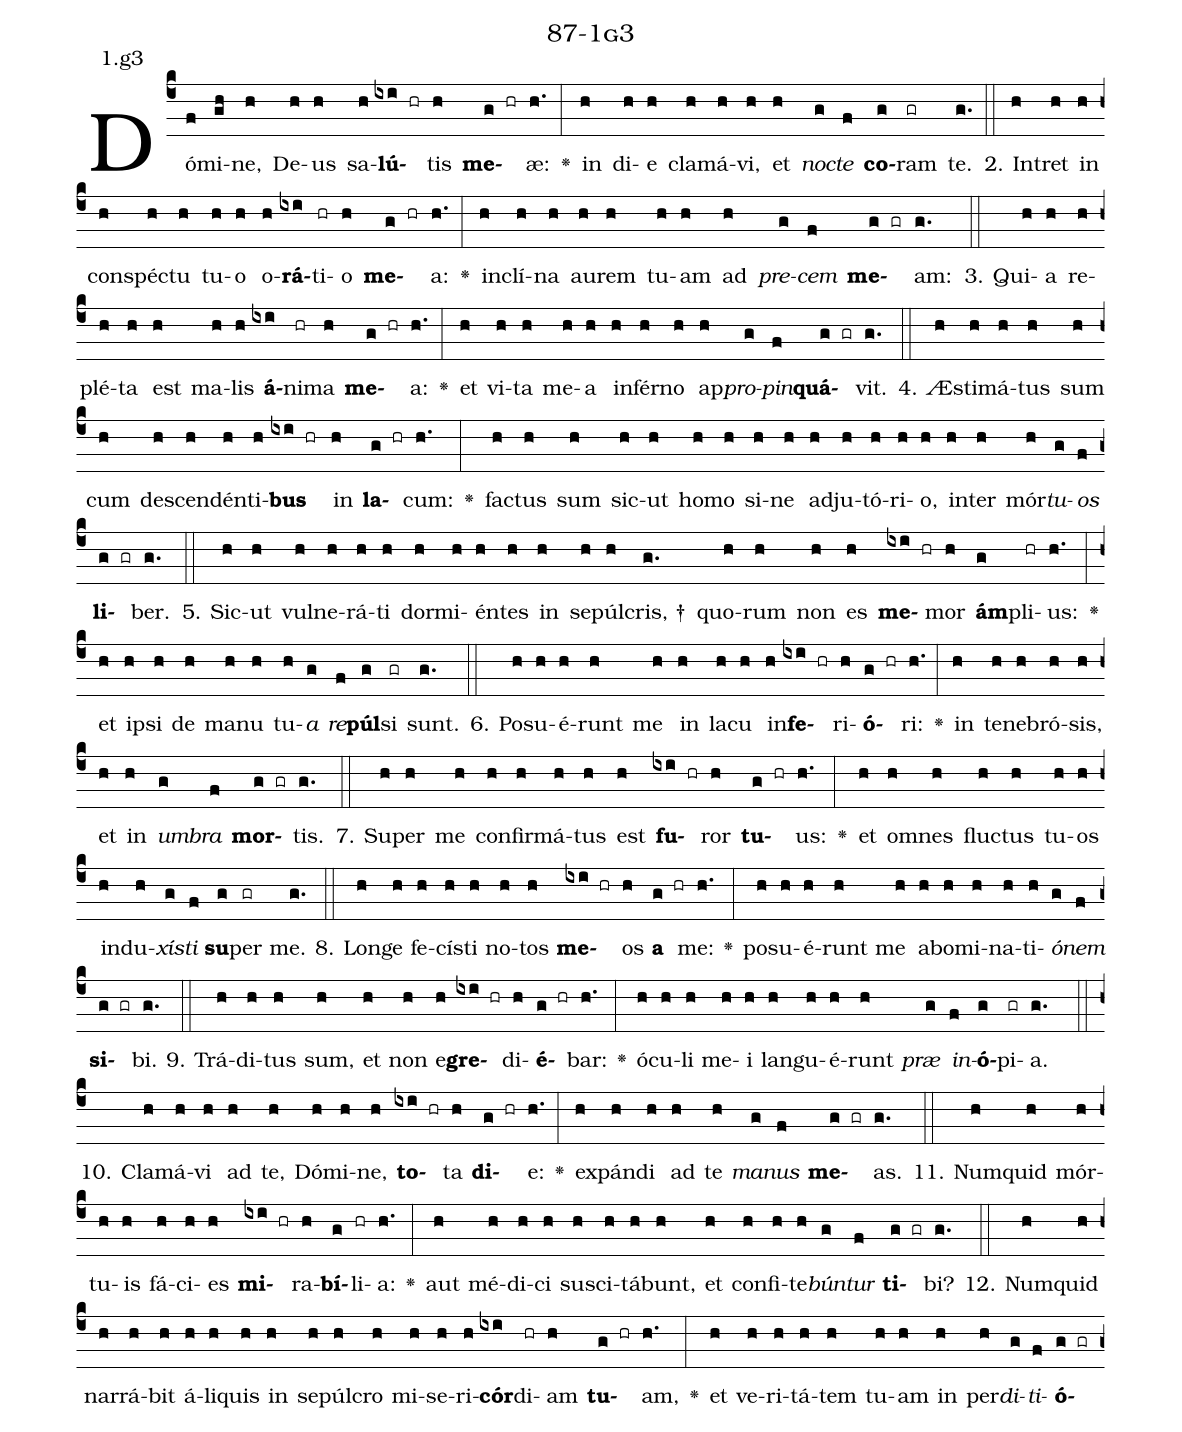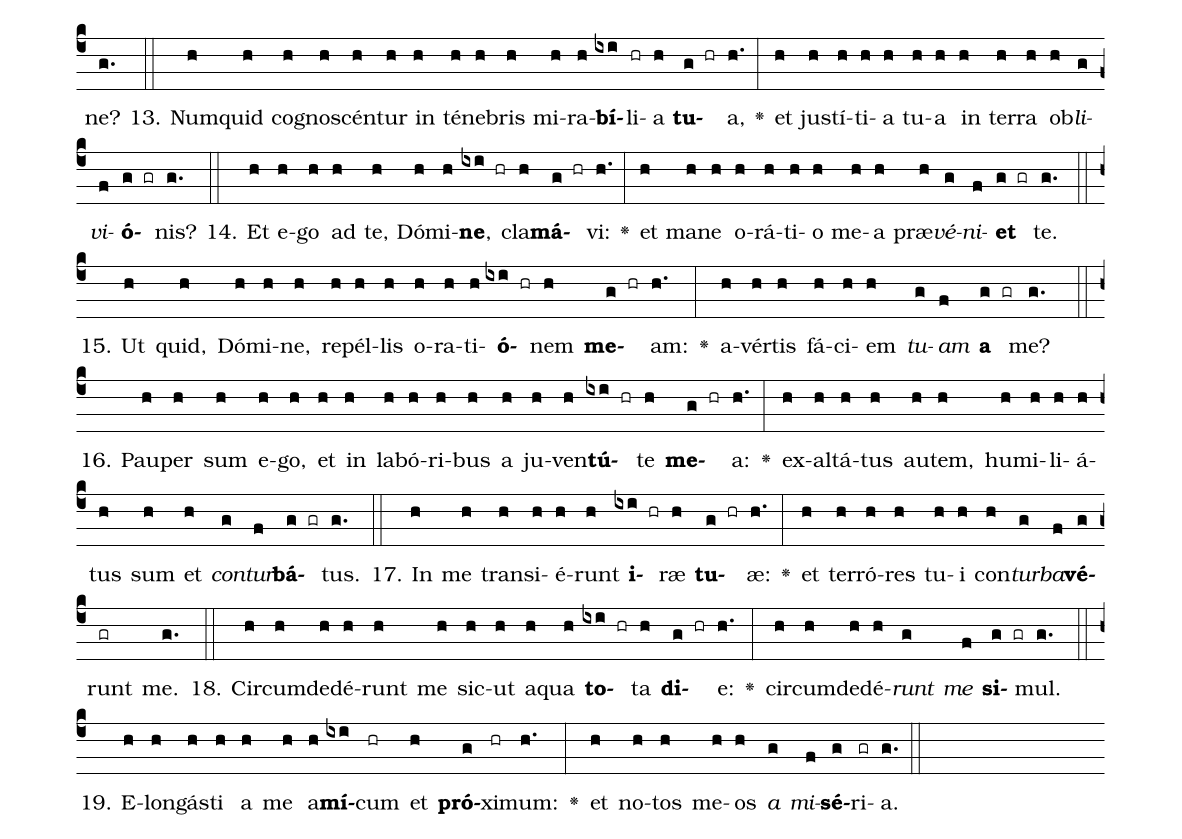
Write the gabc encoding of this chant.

name: 87-1g3;
annotation: 1.g3;
%%
(c4)Dó(f)mi(gh)ne,(h) De(h)us(h) sa(h)<b>lú</b>(ixi hr)tis(h) <b>me</b>(g hr)æ:(h.) <v>\greheightstar</v>(:) in(h) di(h)e(h) cla(h)má(h)vi,(h) et(h) <i>noc</i>(g)<i>te</i>(f) <b>co</b>(g)ram(gr) te.(g.) (::)
2. In(h)tret(h) in(h) con(h)spéc(h)tu(h) tu(h)o(h) o(h)<b>rá</b>(ixi)ti(hr)o(h) <b>me</b>(g hr)a:(h.) <v>\greheightstar</v>(:) in(h)clí(h)na(h) au(h)rem(h) tu(h)am(h) ad(h) <i>pre</i>(g)<i>cem</i>(f) <b>me</b>(g gr)am:(g.) (::)
3. Qui(h)a(h) re(h)plé(h)ta(h) est(h) ma(h)lis(h) <b>á</b>(ixi)ni(hr)ma(h) <b>me</b>(g hr)a:(h.) <v>\greheightstar</v>(:) et(h) vi(h)ta(h) me(h)a(h) in(h)fér(h)no(h) ap(h)<i>pro</i>(g)<i>pin</i>(f)<b>quá</b>(g gr)vit.(g.) (::)
4. Æs(h)ti(h)má(h)tus(h) sum(h) cum(h) de(h)scen(h)dén(h)ti(h)<b>bus</b>(ixi hr) in(h) <b>la</b>(g hr)cum:(h.) <v>\greheightstar</v>(:) fac(h)tus(h) sum(h) sic(h)ut(h) ho(h)mo(h) si(h)ne(h) ad(h)ju(h)tó(h)ri(h)o,(h) in(h)ter(h) mór(h)<i>tu</i>(g)<i>os</i>(f) <b>li</b>(g gr)ber.(g.) (::)
5. Sic(h)ut(h) vul(h)ne(h)rá(h)ti(h) dor(h)mi(h)én(h)tes(h) in(h) se(h)púl(h)cris, †(g.) quo(h)rum(h) non(h) es(h) <b>me</b>(ixi hr)mor(h) <b>ám</b>(g)pli(hr)us:(h.) <v>\greheightstar</v>(:) et(h) ip(h)si(h) de(h) ma(h)nu(h) tu(h)<i>a</i>(g) <i>re</i>(f)<b>púl</b>(g)si(gr) sunt.(g.) (::)
6. Po(h)su(h)é(h)runt(h) me(h) in(h) la(h)cu(h) in(h)<b>fe</b>(ixi hr)ri(h)<b>ó</b>(g hr)ri:(h.) <v>\greheightstar</v>(:) in(h) te(h)ne(h)bró(h)sis,(h) et(h) in(h) <i>um</i>(g)<i>bra</i>(f) <b>mor</b>(g gr)tis.(g.) (::)
7. Su(h)per(h) me(h) con(h)fir(h)má(h)tus(h) est(h) <b>fu</b>(ixi hr)ror(h) <b>tu</b>(g hr)us:(h.) <v>\greheightstar</v>(:) et(h) om(h)nes(h) fluc(h)tus(h) tu(h)os(h) in(h)du(h)<i>xís</i>(g)<i>ti</i>(f) <b>su</b>(g)per(gr) me.(g.) (::)
8. Lon(h)ge(h) fe(h)cís(h)ti(h) no(h)tos(h) <b>me</b>(ixi hr)os(h) <b>a</b>(g hr) me:(h.) <v>\greheightstar</v>(:) po(h)su(h)é(h)runt(h) me(h) ab(h)o(h)mi(h)na(h)ti(h)<i>ó</i>(g)<i>nem</i>(f) <b>si</b>(g gr)bi.(g.) (::)
9. Trá(h)di(h)tus(h) sum,(h) et(h) non(h) e(h)<b>gre</b>(ixi hr)di(h)<b>é</b>(g hr)bar:(h.) <v>\greheightstar</v>(:) ó(h)cu(h)li(h) me(h)i(h) lan(h)gu(h)é(h)runt(h) <i>præ</i>(g) <i>in</i>(f)<b>ó</b>(g)pi(gr)a.(g.) (::)
10. Cla(h)má(h)vi(h) ad(h) te,(h) Dó(h)mi(h)ne,(h) <b>to</b>(ixi hr)ta(h) <b>di</b>(g hr)e:(h.) <v>\greheightstar</v>(:) ex(h)pán(h)di(h) ad(h) te(h) <i>ma</i>(g)<i>nus</i>(f) <b>me</b>(g gr)as.(g.) (::)
11. Num(h)quid(h) mór(h)tu(h)is(h) fá(h)ci(h)es(h) <b>mi</b>(ixi hr)ra(h)<b>bí</b>(g)li(hr)a:(h.) <v>\greheightstar</v>(:) aut(h) mé(h)di(h)ci(h) su(h)sci(h)tá(h)bunt,(h) et(h) con(h)fi(h)te(h)<i>bún</i>(g)<i>tur</i>(f) <b>ti</b>(g gr)bi?(g.) (::)
12. Num(h)quid(h) nar(h)rá(h)bit(h) á(h)li(h)quis(h) in(h) se(h)púl(h)cro(h) mi(h)se(h)ri(h)<b>cór</b>(ixi)di(hr)am(h) <b>tu</b>(g hr)am,(h.) <v>\greheightstar</v>(:) et(h) ve(h)ri(h)tá(h)tem(h) tu(h)am(h) in(h) per(h)<i>di</i>(g)<i>ti</i>(f)<b>ó</b>(g gr)ne?(g.) (::)
13. Num(h)quid(h) co(h)gno(h)scén(h)tur(h) in(h) té(h)ne(h)bris(h) mi(h)ra(h)<b>bí</b>(ixi)li(hr)a(h) <b>tu</b>(g hr)a,(h.) <v>\greheightstar</v>(:) et(h) jus(h)tí(h)ti(h)a(h) tu(h)a(h) in(h) ter(h)ra(h) ob(h)<i>li</i>(g)<i>vi</i>(f)<b>ó</b>(g gr)nis?(g.) (::)
14. Et(h) e(h)go(h) ad(h) te,(h) Dó(h)mi(h)<b>ne</b>,(ixi hr) cla(h)<b>má</b>(g hr)vi:(h.) <v>\greheightstar</v>(:) et(h) ma(h)ne(h) o(h)rá(h)ti(h)o(h) me(h)a(h) præ(h)<i>vé</i>(g)<i>ni</i>(f)<b>et</b>(g gr) te.(g.) (::)
15. Ut(h) quid,(h) Dó(h)mi(h)ne,(h) re(h)pél(h)lis(h) o(h)ra(h)ti(h)<b>ó</b>(ixi hr)nem(h) <b>me</b>(g hr)am:(h.) <v>\greheightstar</v>(:) a(h)vér(h)tis(h) fá(h)ci(h)em(h) <i>tu</i>(g)<i>am</i>(f) <b>a</b>(g gr) me?(g.) (::)
16. Pau(h)per(h) sum(h) e(h)go,(h) et(h) in(h) la(h)bó(h)ri(h)bus(h) a(h) ju(h)ven(h)<b>tú</b>(ixi hr)te(h) <b>me</b>(g hr)a:(h.) <v>\greheightstar</v>(:) ex(h)al(h)tá(h)tus(h) au(h)tem,(h) hu(h)mi(h)li(h)á(h)tus(h) sum(h) et(h) <i>con</i>(g)<i>tur</i>(f)<b>bá</b>(g gr)tus.(g.) (::)
17. In(h) me(h) trans(h)i(h)é(h)runt(h) <b>i</b>(ixi hr)ræ(h) <b>tu</b>(g hr)æ:(h.) <v>\greheightstar</v>(:) et(h) ter(h)ró(h)res(h) tu(h)i(h) con(h)<i>tur</i>(g)<i>ba</i>(f)<b>vé</b>(g)runt(gr) me.(g.) (::)
18. Cir(h)cum(h)de(h)dé(h)runt(h) me(h) sic(h)ut(h) a(h)qua(h) <b>to</b>(ixi hr)ta(h) <b>di</b>(g hr)e:(h.) <v>\greheightstar</v>(:) cir(h)cum(h)de(h)dé(h)<i>runt</i>(g) <i>me</i>(f) <b>si</b>(g gr)mul.(g.) (::)
19. E(h)lon(h)gás(h)ti(h) a(h) me(h) a(h)<b>mí</b>(ixi)cum(hr) et(h) <b>pró</b>(g)xi(hr)mum:(h.) <v>\greheightstar</v>(:) et(h) no(h)tos(h) me(h)os(h) <i>a</i>(g) <i>mi</i>(f)<b>sé</b>(g)ri(gr)a.(g.) (::)
